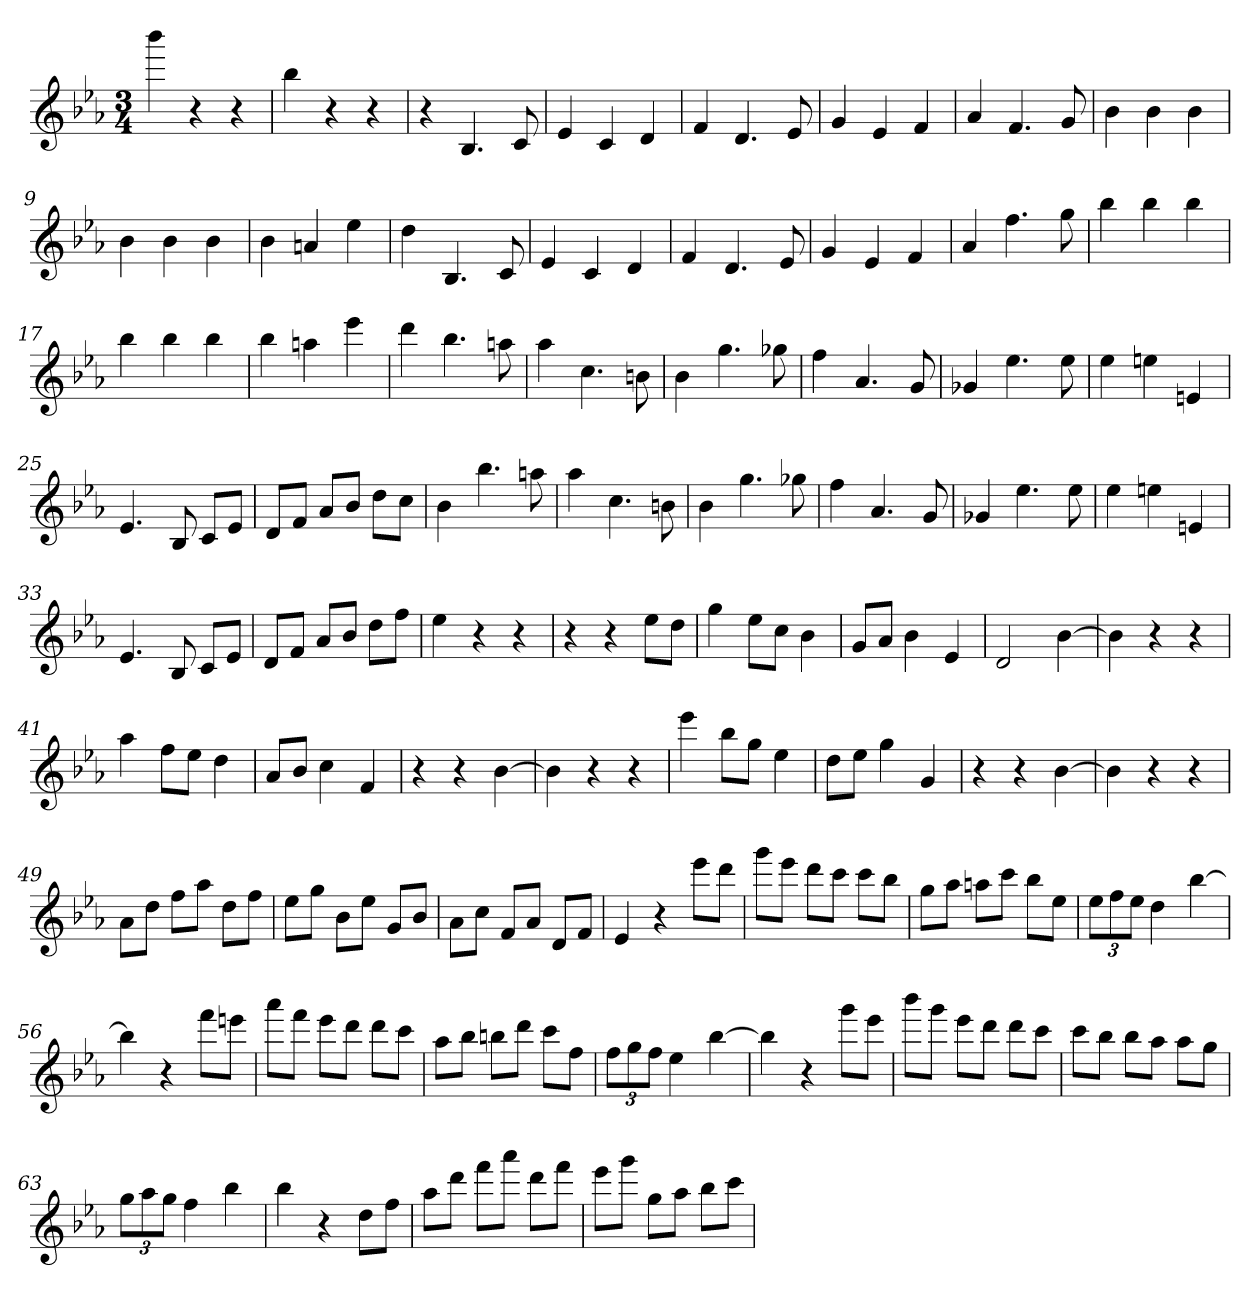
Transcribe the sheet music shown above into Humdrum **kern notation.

**kern
*part1
*staff1
*clefG2
*k[b-e-a-]
*E-:
*M3/4
=1
4bbb-
4r
4r
=2
4bb-
4r
4r
=3
4r
4.B-
8c
=4
4e-
4c
4d
=5
4f
4.d
8e-
=6
4g
4e-
4f
=7
4a-
4.f
8g
=8
4b-
4b-
4b-
=9
4b-
4b-
4b-
=10
4b-
4an
4ee-
=11
4dd
4.B-
8c
=12
4e-
4c
4d
=13
4f
4.d
8e-
=14
4g
4e-
4f
=15
4a-
4.ff
8gg
=16
4bb-
4bb-
4bb-
=17
4bb-
4bb-
4bb-
=18
4bb-
4aan
4eee-
=19
4ddd
4.bb-
8aan
=20
4aa-
4.cc
8bn
=21
4b-
4.gg
8gg-X
=22
4ff
4.a-
8g
=23
4g-X
4.ee-
8ee-
=24
4ee-
4een
4en
=25
4.e-
8B-
8c/L
8e-/J
=26
8d/L
8f/J
8a-/L
8b-/J
8dd\L
8cc\J
=27
4b-
4.bb-
8aan
=28
4aa-
4.cc
8bn
=29
4b-
4.gg
8gg-X
=30
4ff
4.a-
8g
=31
4g-X
4.ee-
8ee-
=32
4ee-
4een
4en
=33
4.e-
8B-
8c/L
8e-/J
=34
8d/L
8f/J
8a-/L
8b-/J
8dd\L
8ff\J
=35
4ee-
4r
4r
=36
4r
4r
8ee-\L
8dd\J
=37
4gg
8ee-\L
8cc\J
4b-
=38
8g/L
8a-/J
4b-
4e-
=39
2d
[4b-
=40
4b-]
4r
4r
=41
4aa-
8ff\L
8ee-\J
4dd
=42
8a-/L
8b-/J
4cc
4f
=43
4r
4r
[4b-
=44
4b-]
4r
4r
=45
4eee-
8bb-\L
8gg\J
4ee-
=46
8dd\L
8ee-\J
4gg
4g
=47
4r
4r
[4b-
=48
4b-]
4r
4r
=49
8a-\L
8dd\J
8ff\L
8aa-\J
8dd\L
8ff\J
=50
8ee-\L
8gg\J
8b-\L
8ee-\J
8g/L
8b-/J
=51
8a-\L
8cc\J
8f/L
8a-/J
8d/L
8f/J
=52
4e-
4r
8eee-\L
8ddd\J
=53
8ggg\L
8eee-\J
8ddd\L
8ccc\J
8ccc\L
8bb-\J
=54
8gg\L
8aa-\J
8aan\L
8ccc\J
8bb-\L
8ee-\J
=55
12ee-\L
12ff\
12ee-\J
4dd
[4bb-
=56
4bb-]
4r
8fff\L
8eeen\J
=57
8aaa-\L
8fff\J
8eee-\L
8ddd\J
8ddd\L
8ccc\J
=58
8aa-\L
8bb-\J
8bbn\L
8ddd\J
8ccc\L
8ff\J
=59
12ff\L
12gg\
12ff\J
4ee-
[4bb-
=60
4bb-]
4r
8ggg\L
8eee-\J
=61
8bbb-\L
8ggg\J
8eee-\L
8ddd\J
8ddd\L
8ccc\J
=62
8ccc\L
8bb-\J
8bb-\L
8aa-\J
8aa-\L
8gg\J
=63
12gg\L
12aa-\
12gg\J
4ff
4bb-
=64
4bb-
4r
8dd\L
8ff\J
=65
8aa-\L
8ddd\J
8fff\L
8aaa-\J
8ddd\L
8fff\J
=66
8eee-\L
8ggg\J
8gg\L
8aa-\J
8bb-\L
8ccc\J
=
*-
